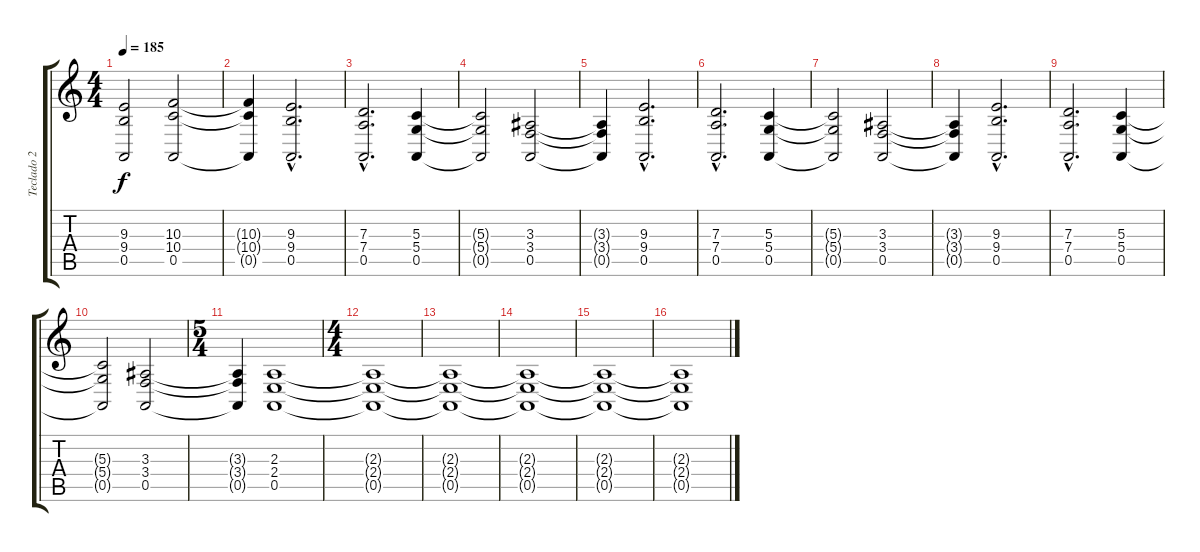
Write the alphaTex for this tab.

\track ("Teclado 2" "Teclado 2") {instrument choiraahs}
\staff {score tabs}
\tuning (E4 B3 G3 D3 A2 E2) {hide}
\ts (4 4)
\tempo 185
\clef g2
\ks c
(9.3{t} 9.4{t} 0.5{t}).2{dy f} (10.3 10.4 0.5).2 |
(10.3{t} 10.4{t} 0.5{t}).4 (9.3{hac} 9.4{hac} 0.5{hac}).2{d} |
(7.3{hac} 7.4{hac} 0.5{hac}).2{d} (5.3 5.4 0.5).4 |
(5.3{t} 5.4{t} 0.5{t}).2 (3.3 3.4 0.5).2 |
(3.3{t} 3.4{t} 0.5{t}).4 (9.3{hac} 9.4{hac} 0.5{hac}).2{d} |
(7.3{hac} 7.4{hac} 0.5{hac}).2{d} (5.3 5.4 0.5).4 |
(5.3{t} 5.4{t} 0.5{t}).2 (3.3 3.4 0.5).2 |
(3.3{t} 3.4{t} 0.5{t}).4 (9.3{hac} 9.4{hac} 0.5{hac}).2{d} |
(7.3{hac} 7.4{hac} 0.5{hac}).2{d} (5.3 5.4 0.5).4 |
(5.3{t} 5.4{t} 0.5{t}).2 (3.3 3.4 0.5).2 |
\ts (5 4)
(3.3{t} 3.4{t} 0.5{t}).4 (2.3 2.4 0.5).1 |
\ts (4 4)
(2.3{t} 2.4{t} 0.5{t}).1 |
(2.3{t} 2.4{t} 0.5{t}).1 |
(2.3{t} 2.4{t} 0.5{t}).1 |
(2.3{t} 2.4{t} 0.5{t}).1 |
(2.3{t} 2.4{t} 0.5{t}).1
